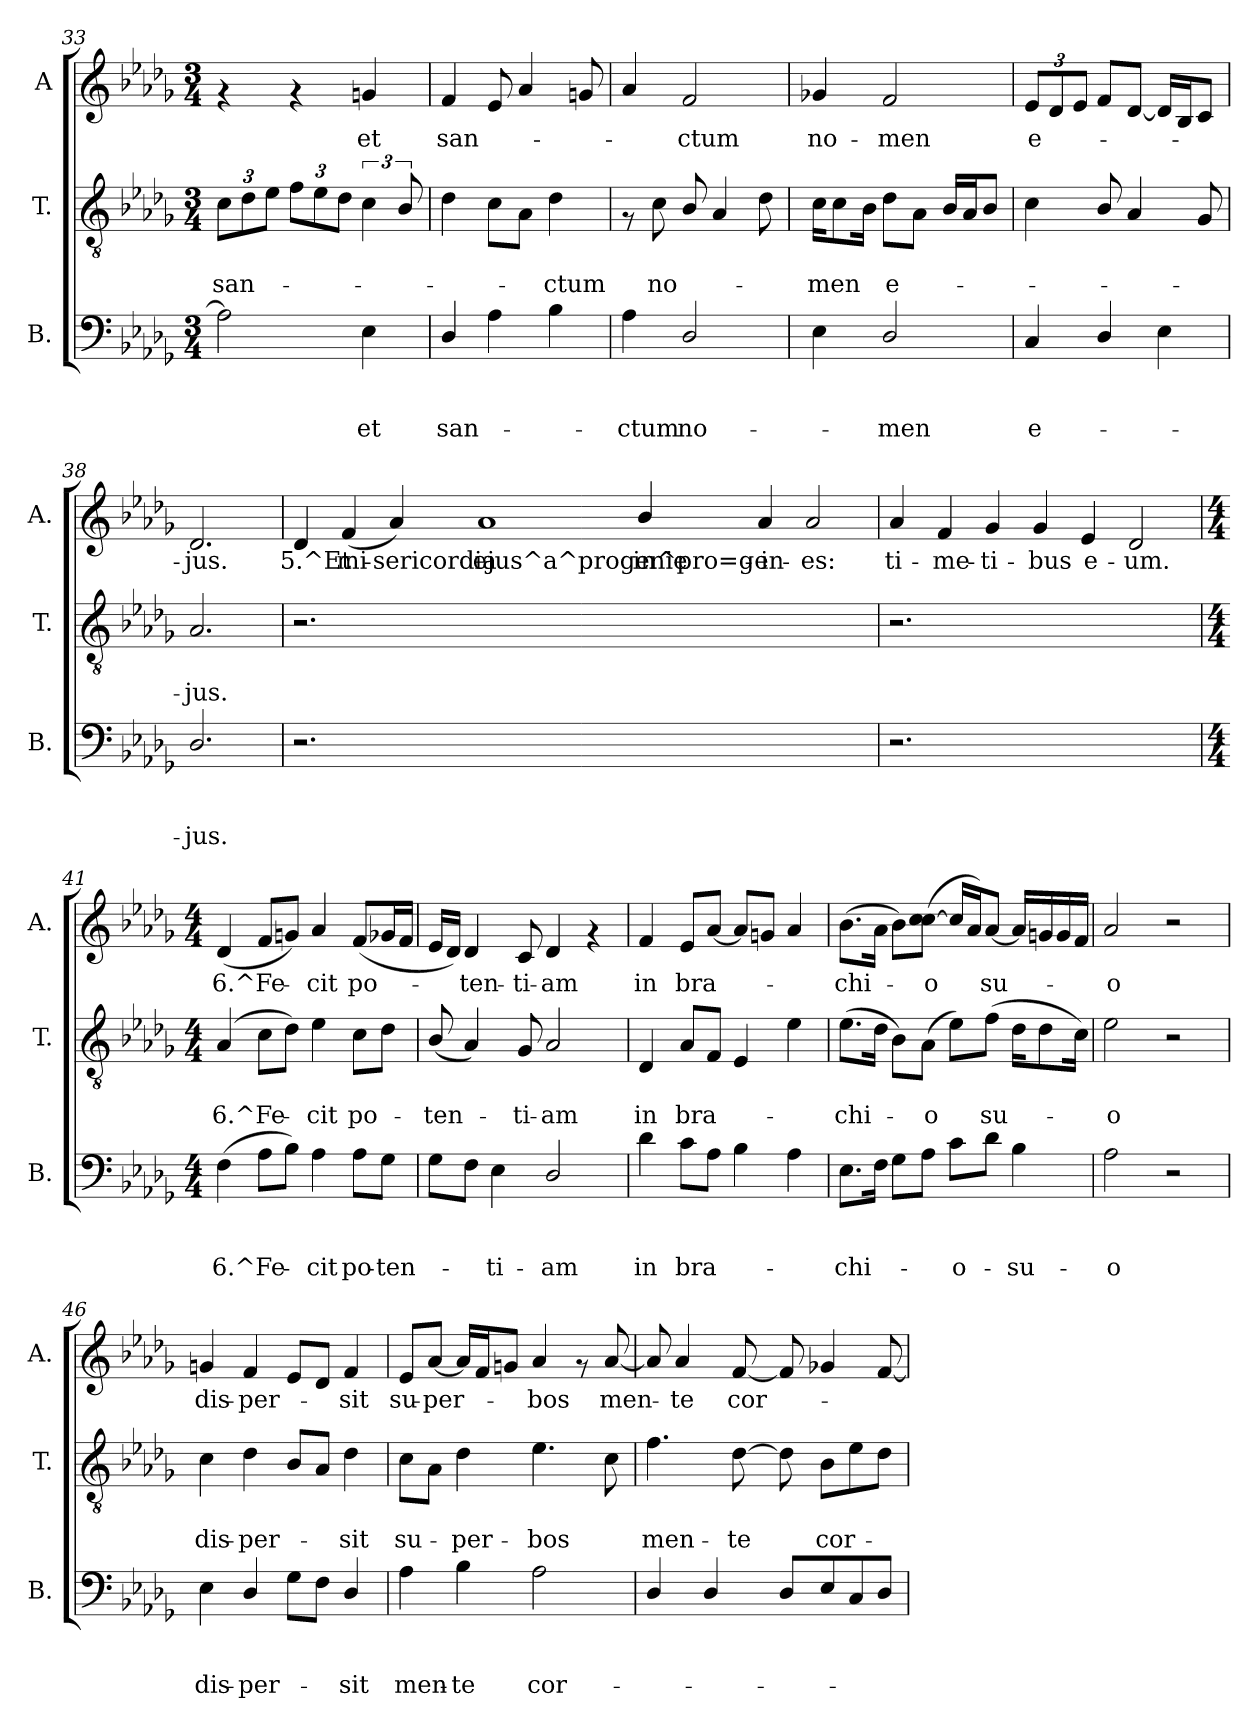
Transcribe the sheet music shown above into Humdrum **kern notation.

**kern	**text	**text	**text	**kern	**text	**text	**kern	**text
*part3	*part3	*part3	*part3	*part2	*part2	*part2	*part1	*part1
*staff3	*staff3	*staff3	*staff3	*staff2	*staff2	*staff2	*staff1	*staff1
*I"B.	*	*	*	*I"T.	*	*	*I"A	*
*I'B.	*	*	*	*I'T.	*	*	*I'A.	*
*clefF4	*	*	*	*clefGv2	*	*	*clefG2	*
*k[b-e-a-d-g-]	*	*	*	*k[b-e-a-d-g-]	*	*	*k[b-e-a-d-g-]	*
*D-:	*	*	*	*D-:	*	*	*D-:	*
*M3/4	*	*	*	*M3/4	*	*	*M3/4	*
*	*	*	*	*Xbrackettup	*	*	*	*
=33	=33	=33	=33	=33	=33	=33	=33	=33
!	!	!	!	!	!	!LO:LY:b	!	!
2A-\]	.	.	.	12c\L	.	san-	4rf	.
.	.	.	.	12d-\	.	.	.	.
.	.	.	.	12e-\J	.	.	.	.
.	.	.	.	12f\L	.	.	4rf	.
.	.	.	.	12e-\	.	.	.	.
.	.	.	.	12d-\J	.	.	.	.
!	!	!	!LO:LY:b	!	!	!	!	!
*	*	*	*	*brackettup	*	*	*	*
!	!	!	!	!	!	!	!	!LO:LY:b:rj
4E-\	.	.	et	6c\	.	.	4gn/	et
.	.	.	.	12B-/	.	.	.	.
!!LO:PB:g=z
=34	=34	=34	=34	=34	=34	=34	=34	=34
!	!	!	!LO:LY:b	!	!	!	!	!LO:LY:b:rj
4D-/	.	.	san-	4d-\	.	.	4f/	san-
4A-\	.	.	.	8c\L	.	.	8e-/	.
.	.	.	.	8A-\J	.	.	4a-/	.
!	!	!	!	!	!	!LO:LY:b	!	!
4B-\	.	.	.	4d-\	.	-ctum	.	.
.	.	.	.	.	.	.	8gn/	.
=35	=35	=35	=35	=35	=35	=35	=35	=35
!	!	!	!LO:LY:b	!	!	!	!	!
4A-\	.	.	-ctum	8rF	.	.	4a-/	.
!	!	!	!	!	!	!LO:LY:b	!	!
.	.	.	.	8c\	.	no-	.	.
!	!	!	!LO:LY:b	!	!	!	!	!LO:LY:b:rj
2D-/	.	.	no-	8B-/	.	.	2f/	-ctum
.	.	.	.	4A-/	.	.	.	.
.	.	.	.	8d-\	.	.	.	.
=36	=36	=36	=36	=36	=36	=36	=36	=36
!	!	!	!	!	!	!LO:LY:b	!	!LO:LY:b:rj
4E-\	.	.	.	16c\KL	.	-men	4g-X/	no-
.	.	.	.	8c\	.	.	.	.
.	.	.	.	16B-\Jk	.	.	.	.
!	!	!	!LO:LY:b	!	!	!LO:LY:b	!	!LO:LY:b:rj
2D-/	.	.	-men	8d-\L	.	e-	2f/	-men
.	.	.	.	8A-\J	.	.	.	.
.	.	.	.	16B-/LL	.	.	.	.
.	.	.	.	16A-/J	.	.	.	.
.	.	.	.	8B-/J	.	.	.	.
=37	=37	=37	=37	=37	=37	=37	=37	=37
!	!	!	!LO:LY:b	!	!	!	!	!
*	*	*	*	*	*	*	*Xbrackettup	*
!	!	!	!	!	!	!	!	!LO:LY:b:rj
4C/	.	.	e-	4c\	.	.	12e-/L	e-
.	.	.	.	.	.	.	12d-/	.
.	.	.	.	.	.	.	12e-/J	.
4D-/	.	.	.	8B-/	.	.	8f/L	.
.	.	.	.	4A-/	.	.	[<8d-/J	.
4E-\	.	.	.	.	.	.	16d-/LL]	.
.	.	.	.	.	.	.	16B-/J	.
.	.	.	.	8G-/	.	.	8c/J	.
=38	=38	=38	=38	=38	=38	=38	=38	=38
!	!	!	!LO:LY:b	!	!	!LO:LY:b	!	!LO:LY:b:rj
2.D-/	.	.	-jus.	2.A-/	.	-jus.	2.d-/	-jus.
!!LO:PB:g=z
=39	=39	=39	=39	=39	=39	=39	=39	=39
!	!	!	!	!	!	!	!	!LO:LY:b:rj
2.r	.	.	.	2.r	.	.	4d-/	5.^Et
!	!	!	!	!	!	!	!	!LO:LY:b:rj
.	.	.	.	.	.	.	(<4f/	mi-
!	!	!	!	!	!	!	!	!LO:LY:b:rj
.	.	.	.	.	.	.	4a-/)	-sericordia
!	!	!	!	!	!	!	!	!LO:LY:b:rj
0ryy	.	.	.	0ryy	.	.	1a-	ejus^a^progenie
!	!	!	!	!	!	!	!	!LO:LY:b:rj
.	.	.	.	.	.	.	4b-/	in^pro=gen-
!	!	!	!	!	!	!	!	!LO:LY:b:rj
.	.	.	.	.	.	.	4a-/	-i-
!	!	!	!	!	!	!	!	!LO:LY:b:rj
.	.	.	.	.	.	.	2a-/	-es:
=40	=40	=40	=40	=40	=40	=40	=40	=40
!	!	!	!	!	!	!	!	!LO:LY:b:rj
2.r	.	.	.	2.r	.	.	4a-/	ti-
!	!	!	!	!	!	!	!	!LO:LY:b:rj
.	.	.	.	.	.	.	4f/	-me-
!	!	!	!	!	!	!	!	!LO:LY:b:rj
.	.	.	.	.	.	.	4g-/	-ti-
!	!	!	!	!	!	!	!	!LO:LY:b:rj
1ryy	.	.	.	1ryy	.	.	4g-/	-bus
!	!	!	!	!	!	!	!	!LO:LY:b:rj
.	.	.	.	.	.	.	4e-/	e-
!	!	!	!	!	!	!	!	!LO:LY:b:rj
.	.	.	.	.	.	.	2d-/	-um.
!!LO:LB:g=z
=41	=41	=41	=41	=41	=41	=41	=41	=41
*M4/4	*	*	*	*M4/4	*	*	*M4/4	*
!	!	!	!LO:LY:b	!	!	!LO:LY:b	!	!LO:LY:b:rj
(>4F\	.	.	6.^Fe-	(>4A-/	.	6.^Fe-	(<4d-/	6.^Fe-
8A-\L	.	.	.	8c\L	.	.	8f/L	.
8B-\J)	.	.	.	8d-\J)	.	.	8gn/J)	.
!	!	!	!LO:LY:b	!	!	!LO:LY:b	!	!LO:LY:b:rj
4A-\	.	.	-cit	4e-\	.	-cit	4a-/	-cit
!	!	!	!LO:LY:b	!	!	!LO:LY:b	!	!LO:LY:b:rj
8A-\L	.	.	po-	8c\L	.	po-	(<8f/L	po-
!	!	!	!LO:LY:b	!	!	!	!	!
8G-\J	.	.	-ten-	8d-\J	.	.	16g-X/L	.
.	.	.	.	.	.	.	16f/JJ	.
=42	=42	=42	=42	=42	=42	=42	=42	=42
!	!	!	!	!	!	!LO:LY:b	!	!
8G-\L	.	.	.	(<8B-/	.	-ten-	16e-/LL	.
.	.	.	.	.	.	.	16d-/JJ)	.
!	!	!	!	!	!	!	!	!LO:LY:b:rj
8F\J	.	.	.	4A-/)	.	.	4d-/	-ten-
!	!	!	!LO:LY:b	!	!	!	!	!
4E-\	.	.	-ti-	.	.	.	.	.
!	!	!	!	!	!	!LO:LY:b	!	!LO:LY:b:rj
.	.	.	.	8G-/	.	-ti-	8c/	-ti-
!	!	!	!LO:LY:b	!	!	!LO:LY:b	!	!LO:LY:b:rj
2D-/	.	.	-am	2A-/	.	-am	4d-/	-am
.	.	.	.	.	.	.	4rf	.
=43	=43	=43	=43	=43	=43	=43	=43	=43
!	!	!	!LO:LY:b	!	!	!LO:LY:b	!	!LO:LY:b:rj
4d-\	.	.	in	4D-/	.	in	4f/	in
!	!	!	!LO:LY:b	!	!	!LO:LY:b	!	!LO:LY:b:rj
8c\L	.	.	bra-	8A-/L	.	bra-	8e-/L	bra-
8A-\J	.	.	.	8F/J	.	.	[<8a-/J	.
4B-\	.	.	.	4E-/	.	.	8a-/L]	.
.	.	.	.	.	.	.	8gn/J	.
4A-\	.	.	.	4e-\	.	.	4a-/	.
=44	=44	=44	=44	=44	=44	=44	=44	=44
!	!	!	!LO:LY:b	!	!	!LO:LY:b	!	!LO:LY:b:rj
8.E-\L	.	.	-chi-	(>8.e-\L	.	-chi-	(>8.b-\L	-chi-
16F\Jk	.	.	.	16d-\Jk	.	.	16a-\Jk	.
8G-\L	.	.	.	8B-\L)	.	.	8b-\L)	.
!	!	!	!	!	!	!LO:LY:b	!	!LO:LY:b:rj
8A-\J	.	.	.	(>8A-\J	.	-o	(>8cc\ [>8cc\J	-o
!	!	!	!LO:LY:b	!	!	!	!	!
8c\L	.	.	-o-	8e-\L)	.	.	16cc/LL]	.
.	.	.	.	.	.	.	16a-/J)	.
!	!	!	!	!	!	!LO:LY:b	!	!LO:LY:b:rj
8d-\J	.	.	.	(>8f\J	.	su-	[<8a-/J	su-
!	!	!	!LO:LY:b	!	!	!	!	!
4B-\	.	.	-su-	16d-\KL	.	.	16a-/LL]	.
.	.	.	.	8d-\	.	.	16gn/	.
.	.	.	.	.	.	.	16g/	.
.	.	.	.	16c\Jk)	.	.	16f/JJ	.
=45	=45	=45	=45	=45	=45	=45	=45	=45
!	!	!	!LO:LY:b	!	!	!LO:LY:b	!	!LO:LY:b:rj
2A-\	.	.	-o	2e-\	.	-o	2a-/	-o
2r	.	.	.	2r	.	.	2r	.
!!LO:LB:g=z
=46	=46	=46	=46	=46	=46	=46	=46	=46
!	!	!	!LO:LY:b	!	!	!LO:LY:b	!	!LO:LY:b:rj
4E-\	.	.	dis-	4c\	.	dis-	4gn/	dis-
!	!	!	!LO:LY:b	!	!	!LO:LY:b	!	!LO:LY:b:rj
4D-/	.	.	-per-	4d-\	.	-per-	4f/	-per-
8G-\L	.	.	.	8B-/L	.	.	8e-/L	.
8F\J	.	.	.	8A-/J	.	.	8d-/J	.
!	!	!	!LO:LY:b	!	!	!LO:LY:b	!	!LO:LY:b:rj
4D-/	.	.	-sit	4d-\	.	-sit	4f/	-sit
=47	=47	=47	=47	=47	=47	=47	=47	=47
!	!	!	!LO:LY:b	!	!	!LO:LY:b	!	!LO:LY:b:rj
4A-\	.	.	men-	8c\L	.	su-	8e-/L	su-
!	!	!	!	!	!	!	!	!LO:LY:b:rj
.	.	.	.	8A-\J	.	.	[<8a-/J	-per-
!	!	!	!LO:LY:b	!	!	!LO:LY:b	!	!
4B-\	.	.	-te	4d-\	.	-per-	16a-/LL]	.
.	.	.	.	.	.	.	16f/J	.
.	.	.	.	.	.	.	8gn/J	.
!	!	!	!LO:LY:b	!	!	!LO:LY:b	!	!LO:LY:b:rj
2A-\	.	.	cor-	4.e-\	.	-bos	4a-/	-bos
.	.	.	.	.	.	.	8rf	.
!	!	!	!	!	!	!	!	!LO:LY:b:rj
.	.	.	.	8c\	.	.	[<8a-/	men-
=48	=48	=48	=48	=48	=48	=48	=48	=48
!	!	!	!	!	!	!LO:LY:b	!	!
4D-/	.	.	.	4.f\	.	men-	8a-/]	.
!	!	!	!	!	!	!	!	!LO:LY:b:rj
.	.	.	.	.	.	.	4a-/	-te
4D-/	.	.	.	.	.	.	.	.
!	!	!	!	!	!	!LO:LY:b	!	!LO:LY:b:rj
.	.	.	.	[>8d-\	.	-te	[<8f/	cor-
8D-/L	.	.	.	8d-\]	.	.	8f/]	.
!	!	!	!	!	!	!LO:LY:b	!	!
8E-/	.	.	.	8B-\L	.	cor-	4g-X/	.
8C/	.	.	.	8e-\	.	.	.	.
8D-/J	.	.	.	8d-\J	.	.	[<8f/	.
=	=	=	=	=	=	=	=	=
*-	*-	*-	*-	*-	*-	*-	*-	*-
